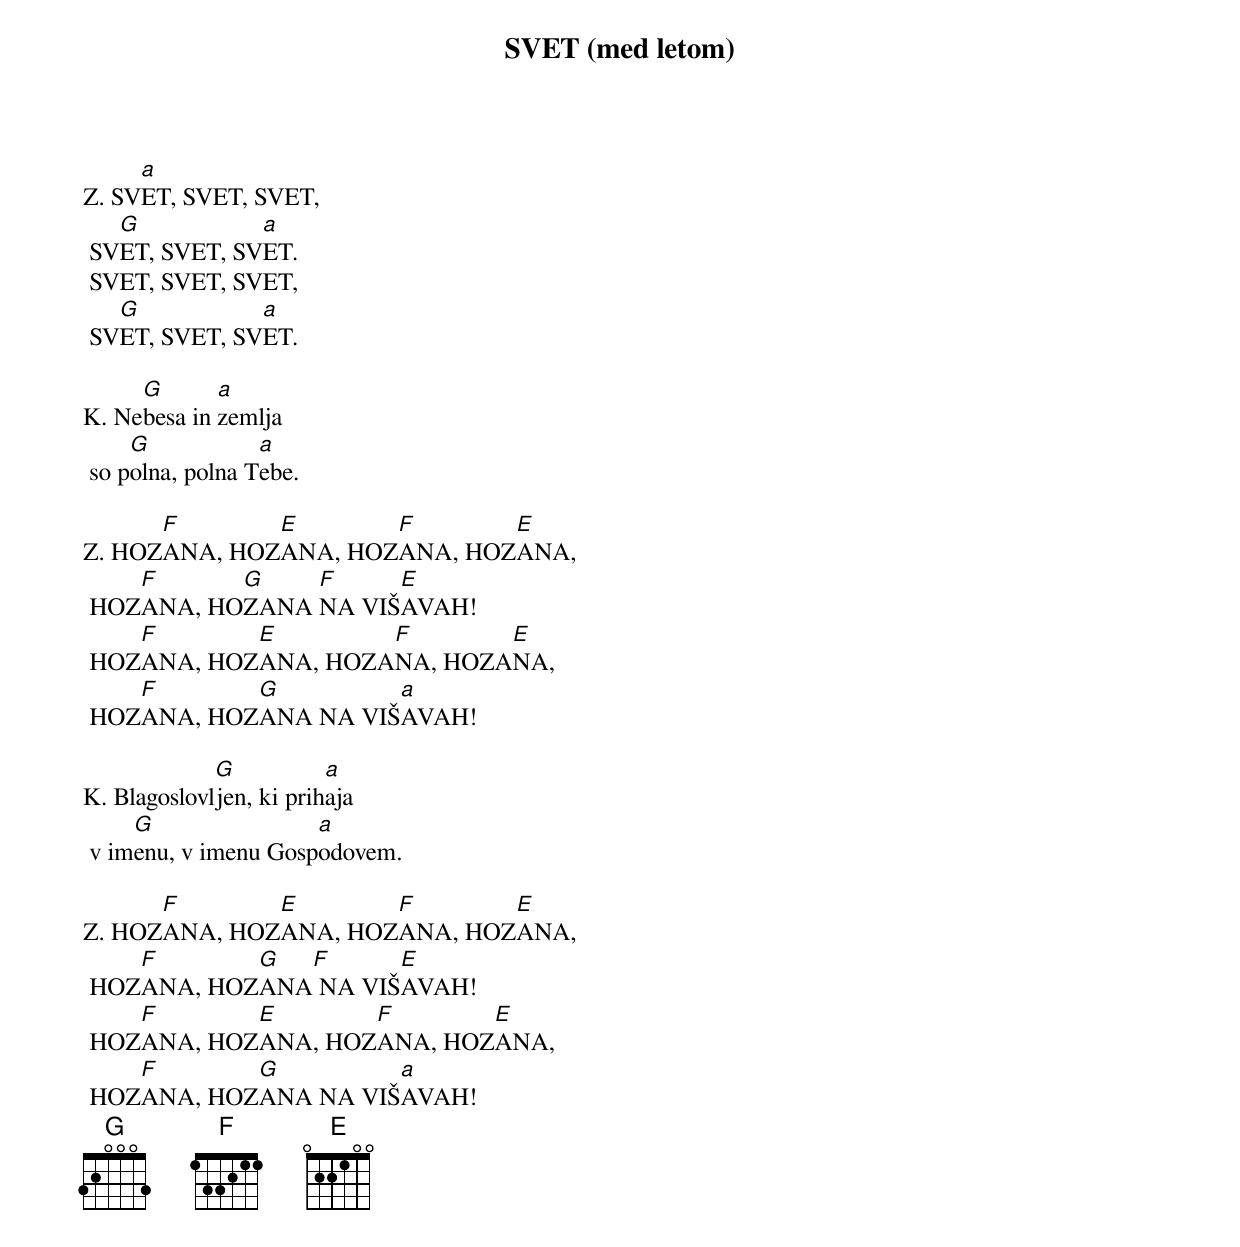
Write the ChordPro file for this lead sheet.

{title: SVET (med letom)}

Z.	SV[a]ET, SVET, SVET,
	SV[G]ET, SVET, SV[a]ET.
	SVET, SVET, SVET,
	SV[G]ET, SVET, SV[a]ET.

K.	Ne[G]besa in [a]zemlja
	so p[G]olna, polna T[a]ebe.

Z.	HOZ[F]ANA, HOZ[E]ANA, HOZ[F]ANA, HOZ[E]ANA,
	HOZ[F]ANA, HO[G]ZANA [F]NA VIŠ[E]AVAH!
	HOZ[F]ANA, HOZ[E]ANA, HOZA[F]NA, HOZA[E]NA,
	HOZ[F]ANA, HOZ[G]ANA NA VIŠ[a]AVAH!

K.	Blagoslovl[G]jen, ki prih[a]aja
	v im[G]enu, v imenu Gosp[a]odovem.

Z.	HOZ[F]ANA, HOZ[E]ANA, HOZ[F]ANA, HOZ[E]ANA,
	HOZ[F]ANA, HOZ[G]ANA[F] NA VIŠ[E]AVAH!
	HOZ[F]ANA, HOZ[E]ANA, HOZ[F]ANA, HOZ[E]ANA,
	HOZ[F]ANA, HOZ[G]ANA NA VIŠ[a]AVAH!
